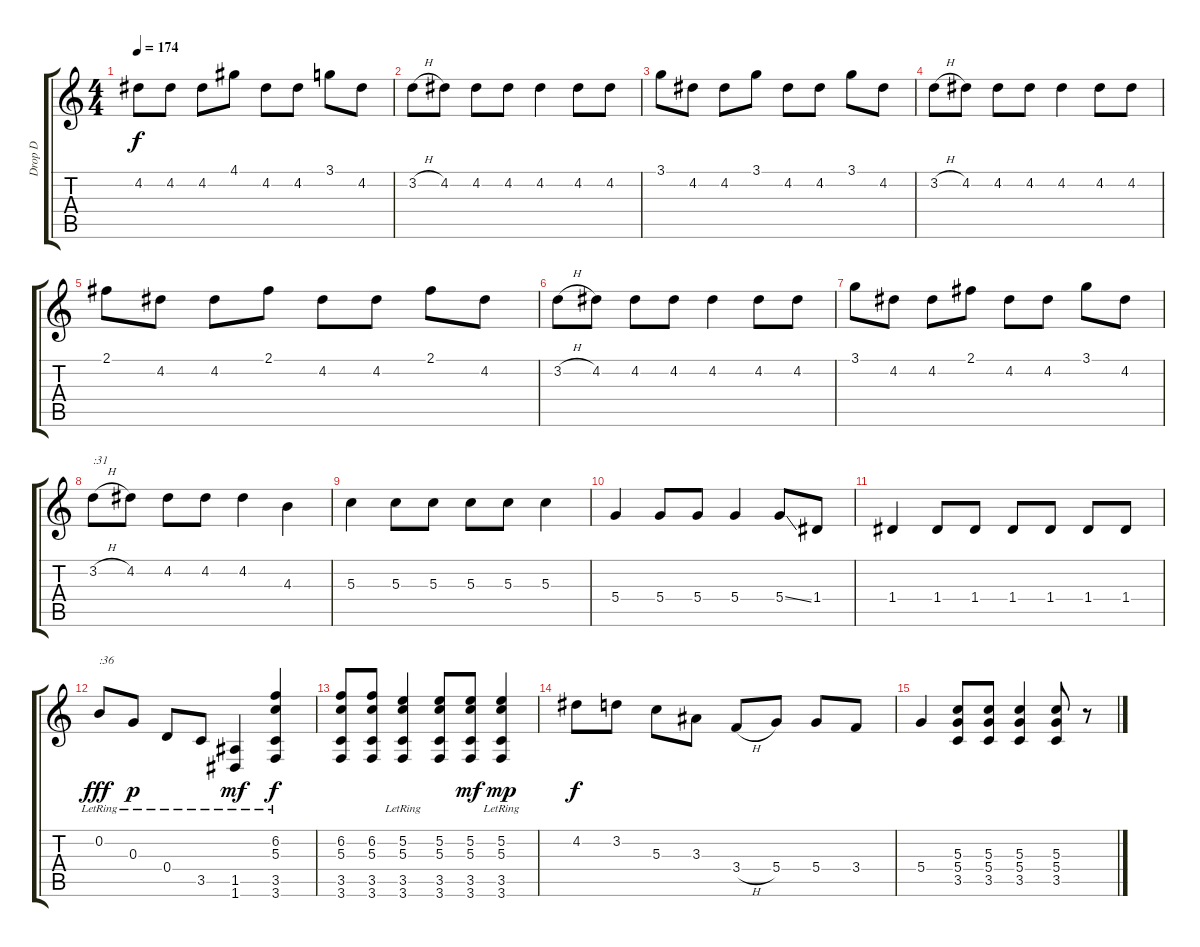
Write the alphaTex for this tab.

\track ("Drop D" "Drop D") {instrument acousticguitarsteel}
\staff {score tabs}
\tuning (E4 B3 G3 D3 A2 D2) {hide}
\ts (4 4)
\tempo 174
\clef g2
\ks c
4.2.8{dy f} 4.2.8 4.2.8 4.1.8 4.2.8 4.2.8 3.1.8 4.2.8 |
3.2{h}.8 4.2.8 4.2.8 4.2.8 4.2.4 4.2.8 4.2.8 |
3.1.8 4.2.8 4.2.8 3.1.8 4.2.8 4.2.8 3.1.8 4.2.8 |
3.2{h}.8 4.2.8 4.2.8 4.2.8 4.2.4 4.2.8 4.2.8 |
2.1.8 4.2.8 4.2.8 2.1.8 4.2.8 4.2.8 2.1.8 4.2.8 |
3.2{h}.8 4.2.8 4.2.8 4.2.8 4.2.4 4.2.8 4.2.8 |
3.1.8 4.2.8 4.2.8 2.1.8 4.2.8 4.2.8 3.1.8 4.2.8 |
3.2{h}.8{txt ":31"} 4.2.8 4.2.8 4.2.8 4.2.4 4.3.4 |
5.3.4 5.3.8 5.3.8 5.3.8 5.3.8 5.3.4 |
5.4.4 5.4.8 5.4.8 5.4.4 5.4{ss}.8 1.4.8 |
1.4.4 1.4.8 1.4.8 1.4.8 1.4.8 1.4.8 1.4.8 |
0.2{lr}.8{txt ":36" dy fff} 0.3{lr}.8{dy p} 0.4{lr}.8 3.5{lr}.8 (1.5 1.6{lr}).4{dy mf} (6.2 5.3 3.5 3.6{lr}).4{dy f} |
(6.2 5.3 3.5 3.6).8 (6.2 5.3 3.5 3.6).8 (5.2{lr} 5.3{lr} 3.5 3.6).4 (5.2 5.3 3.5 3.6).8 (5.2 5.3 3.5 3.6).8{dy mf} (5.2{lr} 5.3 3.5 3.6).4{dy mp} |
4.2.8{dy f} 3.2.8 5.3.8 3.3.8 3.4{h}.8 5.4.8 5.4.8 3.4.8 |
5.4.4 (5.3 5.4 3.5).8 (5.3 5.4 3.5).8 (5.3 5.4 3.5).4 (5.3 5.4 3.5).8 r.8
